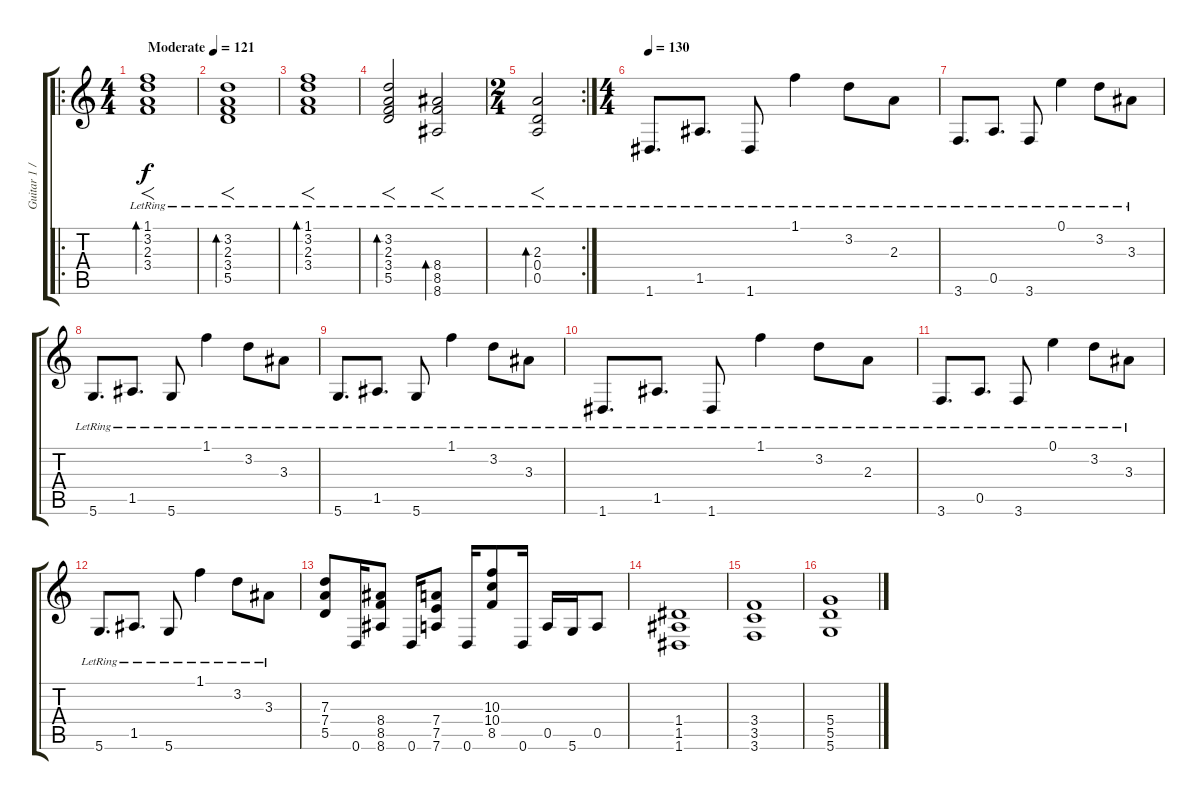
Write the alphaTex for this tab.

\track ("Guitar 1 / Acoustic Guitar" "Guitar 1 /") {instrument distortionguitar}
\staff {score tabs}
\tuning (E4 B3 G3 D3 A2 D2) {hide}
\ro
\ts (4 4)
\tempo (121 "Moderate")
\clef g2
\ks c
(1.1{lr} 3.2{lr} 2.3{lr} 3.4{lr}).1{f bd 60 dy f instrument electricguitarjazz} |
(3.2{lr} 2.3{lr} 3.4{lr} 5.5{lr}).1{f bd 60} |
(1.1{lr} 3.2{lr} 2.3{lr} 3.4{lr}).1{f bd 60} |
(3.2{lr} 2.3{lr} 3.4{lr} 5.5{lr}).2{f bd 60} (8.4{lr} 8.5{lr} 8.6{lr}).2{f bd 60} |
\rc 2
\ts (2 4)
(2.3{lr} 0.4{lr} 0.5{lr}).2{f bd 60} |
\ts (4 4)
\tempo 130
1.6{lr}.8{d instrument acousticguitarsteel} 1.5{lr}.8{d} 1.6{lr}.8 1.1{lr}.4 3.2{lr}.8 2.3{lr}.8 |
3.6{lr}.8{d} 0.5{lr}.8{d} 3.6{lr}.8 0.1{lr}.4 3.2{lr}.8 3.3{lr}.8 |
5.6{lr}.8{d} 1.5{lr}.8{d} 5.6{lr}.8 1.1{lr}.4 3.2{lr}.8 3.3{lr}.8 |
5.6{lr}.8{d} 1.5{lr}.8{d} 5.6{lr}.8 1.1{lr}.4 3.2{lr}.8 3.3{lr}.8 |
1.6{lr}.8{d} 1.5{lr}.8{d} 1.6{lr}.8 1.1{lr}.4 3.2{lr}.8 2.3{lr}.8 |
3.6{lr}.8{d} 0.5{lr}.8{d} 3.6{lr}.8 0.1{lr}.4 3.2{lr}.8 3.3{lr}.8 |
5.6{lr}.8{d} 1.5{lr}.8{d} 5.6{lr}.8 1.1{lr}.4 3.2{lr}.8 3.3{lr}.8 |
(7.3 7.4 5.5).8{instrument distortionguitar} 0.6.16 (8.4 8.5 8.6).8 0.6.16 (7.4 7.5 7.6).8 0.6.16 (10.3 10.4 8.5).8 0.6.16 0.5.16 5.6.16 0.5.8 |
(1.4 1.5 1.6).1 |
(3.4 3.5 3.6).1 |
(5.4 5.5 5.6).1
